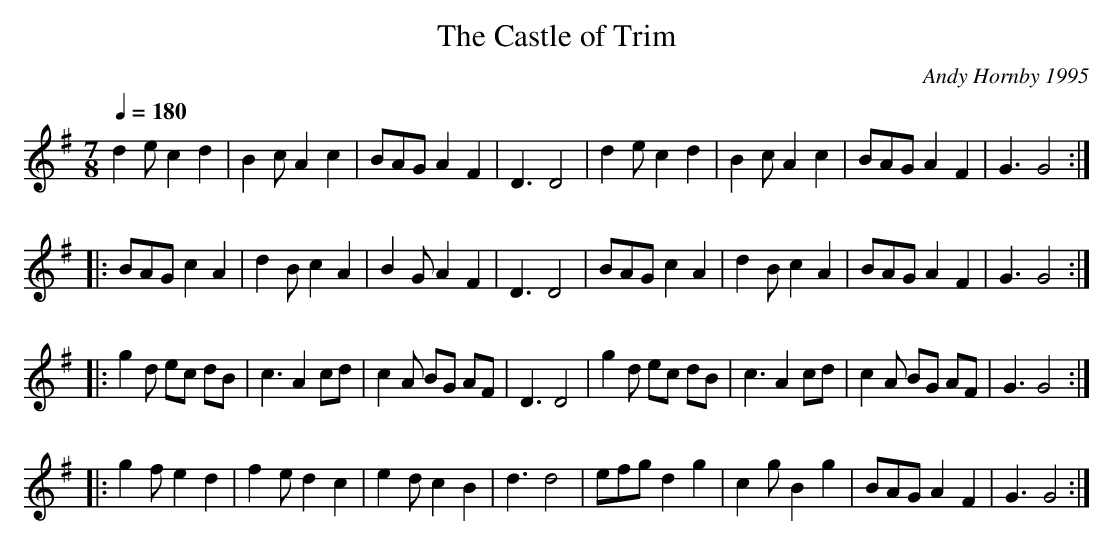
X:1
T:The Castle of Trim
C:Andy Hornby 1995
L:1/8
M:7/8
Q:1/4=180
K:G major
d2e c2d2|B2c A2c2|BAG A2F2|D3D4|d2e c2d2|B2c A2c2|BAG A2F2|G3G4:|
|:BAG c2A2|d2B c2A2|B2G A2F2|D3D4|BAG c2A2|d2B c2A2|BAG A2F2|G3G4:|
|:g2d ec dB|c3A2cd|c2A BG AF|D3D4|g2d ec dB|c3A2cd|c2A BG AF|G3G4:|
|:g2f e2d2|f2e d2c2|e2d c2B2|d3d4|efg d2g2|c2g B2g2|BAG A2F2|G3G4:|
